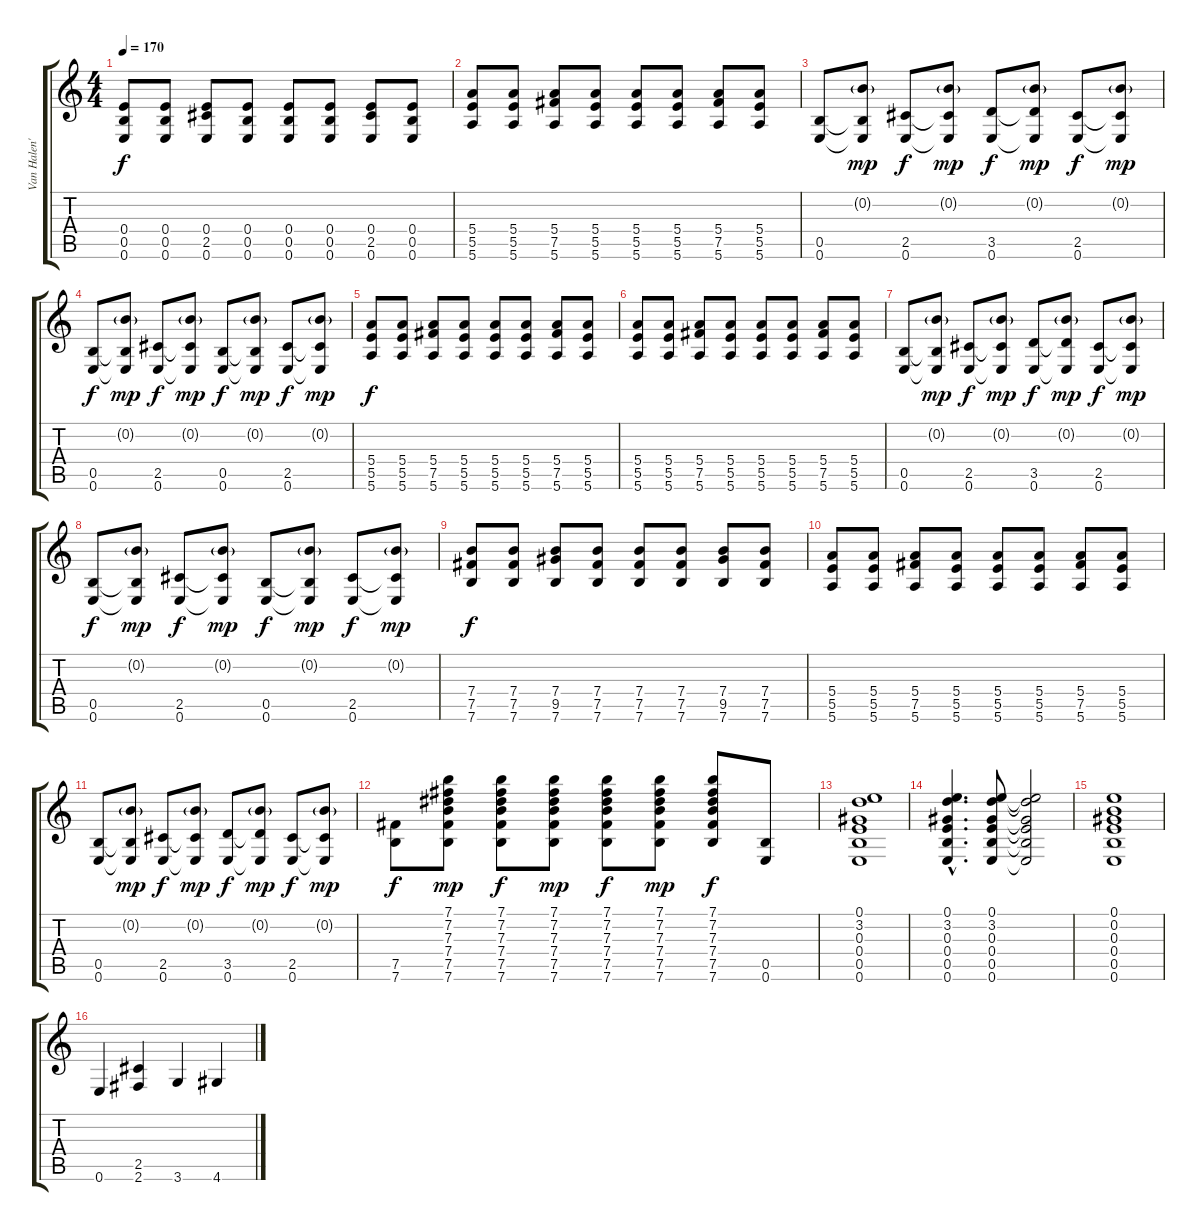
\track ("Van Halen's que stick" "Van Halen'") {instrument acousticguitarsteel}
\staff {score tabs}
\tuning (E4 B3 Ab3 E3 B2 E2) {hide}
\ts (4 4)
\tempo 170
\clef g2
\ks c
(0.4 0.5 0.6).8{dy f} (0.4 0.5 0.6).8 (0.4 2.5 0.6).8 (0.4 0.5 0.6).8 (0.4 0.5 0.6).8 (0.4 0.5 0.6).8 (0.4 2.5 0.6).8 (0.4 0.5 0.6).8 |
(5.4 5.5 5.6).8 (5.4 5.5 5.6).8 (5.4 7.5 5.6).8 (5.4 5.5 5.6).8 (5.4 5.5 5.6).8 (5.4 5.5 5.6).8 (5.4 7.5 5.6).8 (5.4 5.5 5.6).8 |
(0.5 0.6).8 (0.2{g} 0.5{t} 0.6{t}).8{dy mp} (2.5 0.6).8{dy f} (0.2{g} 2.5{t} 0.6{t}).8{dy mp} (3.5 0.6).8{dy f} (0.2{g} 3.5{t} 0.6{t}).8{dy mp} (2.5 0.6).8{dy f} (0.2{g} 2.5{t} 0.6{t}).8{dy mp} |
(0.5 0.6).8{dy f} (0.2{g} 0.5{t} 0.6{t}).8{dy mp} (2.5 0.6).8{dy f} (0.2{g} 2.5{t} 0.6{t}).8{dy mp} (0.5 0.6).8{dy f} (0.2{g} 0.5{t} 0.6{t}).8{dy mp} (2.5 0.6).8{dy f} (0.2{g} 2.5{t} 0.6{t}).8{dy mp} |
(5.4 5.5 5.6).8{dy f} (5.4 5.5 5.6).8 (5.4 7.5 5.6).8 (5.4 5.5 5.6).8 (5.4 5.5 5.6).8 (5.4 5.5 5.6).8 (5.4 7.5 5.6).8 (5.4 5.5 5.6).8 |
(5.4 5.5 5.6).8 (5.4 5.5 5.6).8 (5.4 7.5 5.6).8 (5.4 5.5 5.6).8 (5.4 5.5 5.6).8 (5.4 5.5 5.6).8 (5.4 7.5 5.6).8 (5.4 5.5 5.6).8 |
(0.5 0.6).8 (0.2{g} 0.5{t} 0.6{t}).8{dy mp} (2.5 0.6).8{dy f} (0.2{g} 2.5{t} 0.6{t}).8{dy mp} (3.5 0.6).8{dy f} (0.2{g} 3.5{t} 0.6{t}).8{dy mp} (2.5 0.6).8{dy f} (0.2{g} 2.5{t} 0.6{t}).8{dy mp} |
(0.5 0.6).8{dy f} (0.2{g} 0.5{t} 0.6{t}).8{dy mp} (2.5 0.6).8{dy f} (0.2{g} 2.5{t} 0.6{t}).8{dy mp} (0.5 0.6).8{dy f} (0.2{g} 0.5{t} 0.6{t}).8{dy mp} (2.5 0.6).8{dy f} (0.2{g} 2.5{t} 0.6{t}).8{dy mp} |
(7.4 7.5 7.6).8{dy f} (7.4 7.5 7.6).8 (7.4 9.5 7.6).8 (7.4 7.5 7.6).8 (7.4 7.5 7.6).8 (7.4 7.5 7.6).8 (7.4 9.5 7.6).8 (7.4 7.5 7.6).8 |
(5.4 5.5 5.6).8 (5.4 5.5 5.6).8 (5.4 7.5 5.6).8 (5.4 5.5 5.6).8 (5.4 5.5 5.6).8 (5.4 5.5 5.6).8 (5.4 7.5 5.6).8 (5.4 5.5 5.6).8 |
(0.5 0.6).8 (0.2{g} 0.5{t} 0.6{t}).8{dy mp} (2.5 0.6).8{dy f} (0.2{g} 2.5{t} 0.6{t}).8{dy mp} (3.5 0.6).8{dy f} (0.2{g} 3.5{t} 0.6{t}).8{dy mp} (2.5 0.6).8{dy f} (0.2{g} 2.5{t} 0.6{t}).8{dy mp} |
(7.5 7.6).8{dy f} (7.1 7.2 7.3 7.4 7.5 7.6).8{dy mp} (7.1 7.2 7.3 7.4 7.5 7.6).8{dy f} (7.1 7.2 7.3 7.4 7.5 7.6).8{dy mp} (7.1 7.2 7.3 7.4 7.5 7.6).8{dy f} (7.1 7.2 7.3 7.4 7.5 7.6).8{dy mp} (7.1 7.2 7.3 7.4 7.5 7.6).8{dy f} (0.5 0.6).8 |
(0.1 3.2 0.3 0.4 0.5 0.6).1 |
(0.1{hac} 3.2{hac} 0.3{hac} 0.4{hac} 0.5{hac} 0.6{hac}).4{d} (0.1 3.2 0.3 0.4 0.5 0.6).8 (0.1{t} 3.2{t} 0.3{t} 0.4{t} 0.5{t} 0.6{t}).2 |
(0.1 0.2 0.3 0.4 0.5 0.6).1 |
0.6.4 (2.5 2.6).4 3.6.4 4.6.4
